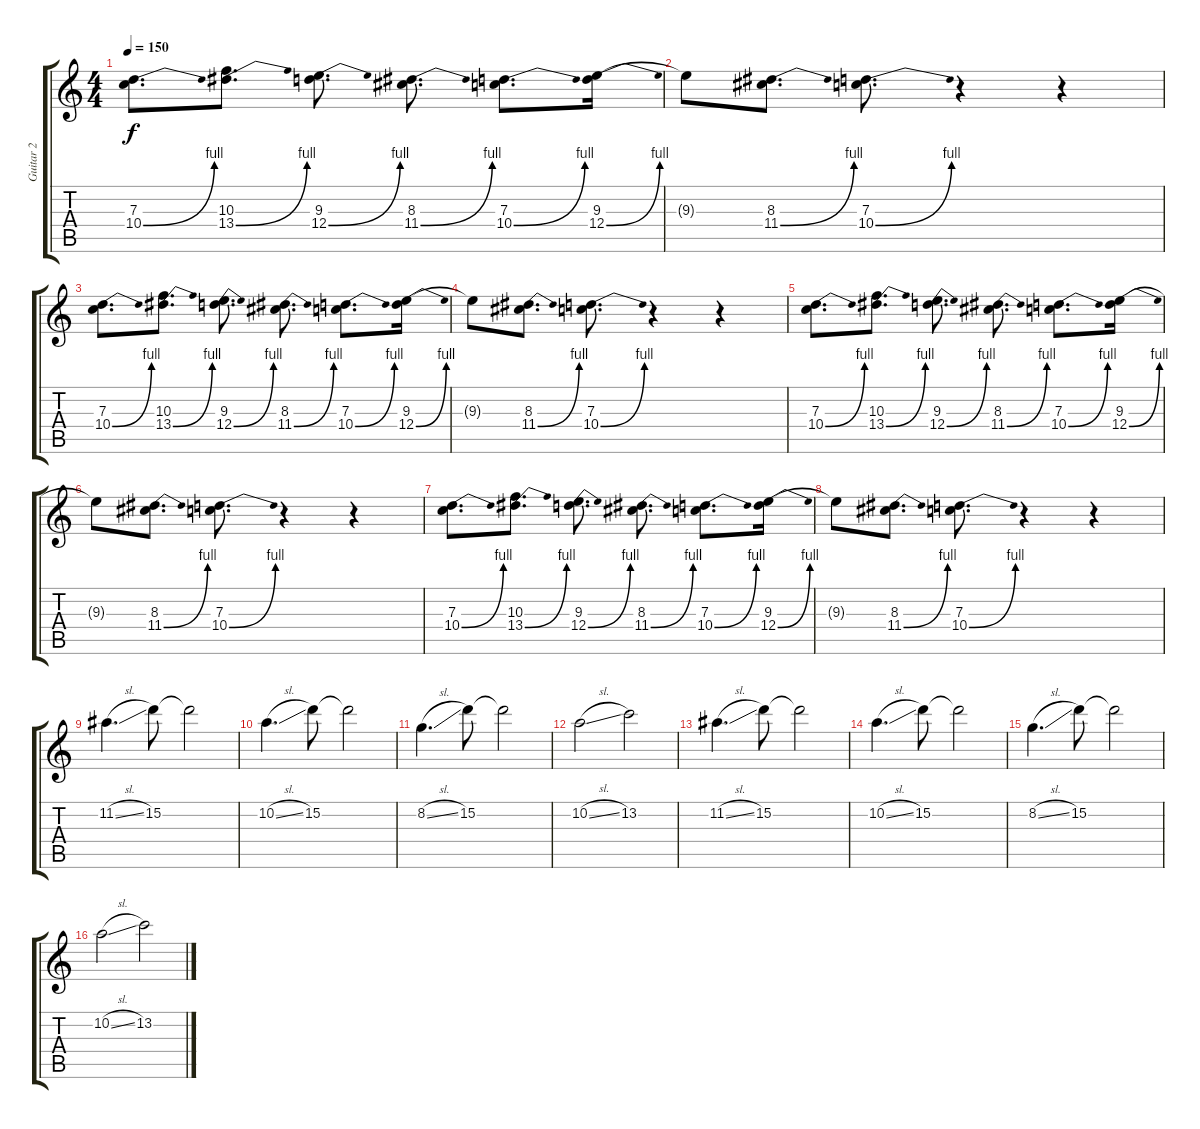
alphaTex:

\track ("Guitar 2" "Guitar 2") {instrument distortionguitar}
\staff {score tabs}
\tuning (E4 B3 G3 D3 A2 D2) {hide}
\ts (4 4)
\tempo 150
\clef g2
\ks c
(7.3 10.4{be (bend 0 0 60 4)}).8{d dy f} (10.3 13.4{be (bend 0 0 60 4)}).8{d} (9.3 12.4{be (bend 0 0 60 4)}).8{d} (8.3 11.4{be (bend 0 0 60 4)}).8{d} (7.3 10.4{be (bend 0 0 60 4)}).8{d} (9.3 12.4{be (bend 0 0 60 4)}).16 |
9.3{t}.8 (8.3 11.4{be (bend 0 0 60 4)}).8{d} (7.3 10.4{be (bend 0 0 60 4)}).8{d} r.4 r.4 |
(7.3 10.4{be (bend 0 0 60 4)}).8{d} (10.3 13.4{be (bend 0 0 60 4)}).8{d} (9.3 12.4{be (bend 0 0 60 4)}).8{d} (8.3 11.4{be (bend 0 0 60 4)}).8{d} (7.3 10.4{be (bend 0 0 60 4)}).8{d} (9.3 12.4{be (bend 0 0 60 4)}).16 |
9.3{t}.8 (8.3 11.4{be (bend 0 0 60 4)}).8{d} (7.3 10.4{be (bend 0 0 60 4)}).8{d} r.4 r.4 |
(7.3 10.4{be (bend 0 0 60 4)}).8{d} (10.3 13.4{be (bend 0 0 60 4)}).8{d} (9.3 12.4{be (bend 0 0 60 4)}).8{d} (8.3 11.4{be (bend 0 0 60 4)}).8{d} (7.3 10.4{be (bend 0 0 60 4)}).8{d} (9.3 12.4{be (bend 0 0 60 4)}).16 |
9.3{t}.8 (8.3 11.4{be (bend 0 0 60 4)}).8{d} (7.3 10.4{be (bend 0 0 60 4)}).8{d} r.4 r.4 |
(7.3 10.4{be (bend 0 0 60 4)}).8{d} (10.3 13.4{be (bend 0 0 60 4)}).8{d} (9.3 12.4{be (bend 0 0 60 4)}).8{d} (8.3 11.4{be (bend 0 0 60 4)}).8{d} (7.3 10.4{be (bend 0 0 60 4)}).8{d} (9.3 12.4{be (bend 0 0 60 4)}).16 |
9.3{t}.8 (8.3 11.4{be (bend 0 0 60 4)}).8{d} (7.3 10.4{be (bend 0 0 60 4)}).8{d} r.4 r.4 |
11.2{sl}.4{d} 15.2.8 15.2{t}.2 |
10.2{sl}.4{d} 15.2.8 15.2{t}.2 |
8.2{sl}.4{d} 15.2.8 15.2{t}.2 |
10.2{sl}.2 13.2.2 |
11.2{sl}.4{d} 15.2.8 15.2{t}.2 |
10.2{sl}.4{d} 15.2.8 15.2{t}.2 |
8.2{sl}.4{d} 15.2.8 15.2{t}.2 |
10.2{sl}.2 13.2.2
